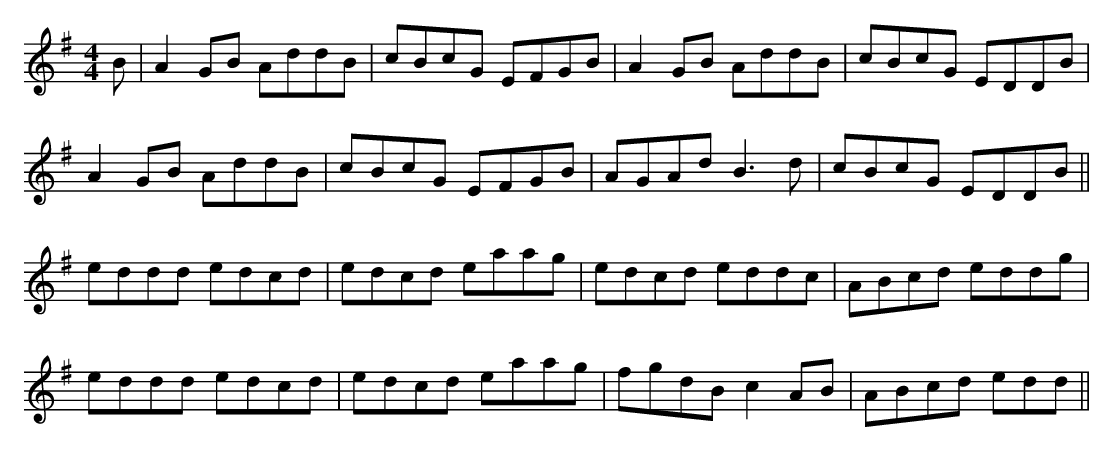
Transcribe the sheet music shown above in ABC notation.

X:1
M:4/4
K:Dmix
B|A2 GB AddB|cBcG EFGB|A2 GB AddB|cBcG EDDB|
A2 GB AddB|cBcG EFGB|AGAd B3 d|cBcG EDDB||
eddd edcd|edcd eaag|edcd eddc|ABcd eddg|
eddd edcd|edcd eaag|fgdB c2 AB|ABcd edd||
